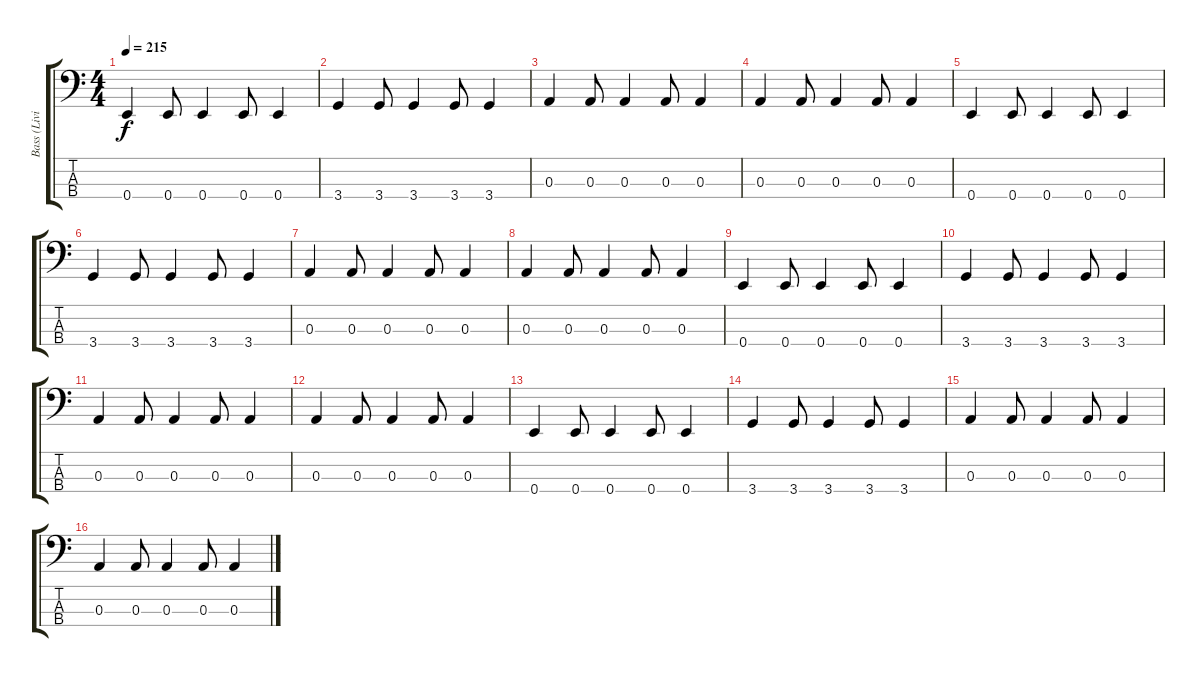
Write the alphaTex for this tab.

\track ("Bass (Livio Aiello)" "Bass (Livi") {instrument electricbasspick}
\staff {score tabs}
\tuning (G2 D2 A1 E1) {hide}
\ts (4 4)
\tempo 215
\clef f4
\ks c
0.4.4{dy f} 0.4.8 0.4.4 0.4.8 0.4.4 |
3.4.4 3.4.8 3.4.4 3.4.8 3.4.4 |
0.3.4 0.3.8 0.3.4 0.3.8 0.3.4 |
0.3.4 0.3.8 0.3.4 0.3.8 0.3.4 |
0.4.4 0.4.8 0.4.4 0.4.8 0.4.4 |
3.4.4 3.4.8 3.4.4 3.4.8 3.4.4 |
0.3.4 0.3.8 0.3.4 0.3.8 0.3.4 |
0.3.4 0.3.8 0.3.4 0.3.8 0.3.4 |
0.4.4 0.4.8 0.4.4 0.4.8 0.4.4 |
3.4.4 3.4.8 3.4.4 3.4.8 3.4.4 |
0.3.4 0.3.8 0.3.4 0.3.8 0.3.4 |
0.3.4 0.3.8 0.3.4 0.3.8 0.3.4 |
0.4.4 0.4.8 0.4.4 0.4.8 0.4.4 |
3.4.4 3.4.8 3.4.4 3.4.8 3.4.4 |
0.3.4 0.3.8 0.3.4 0.3.8 0.3.4 |
0.3.4 0.3.8 0.3.4 0.3.8 0.3.4
